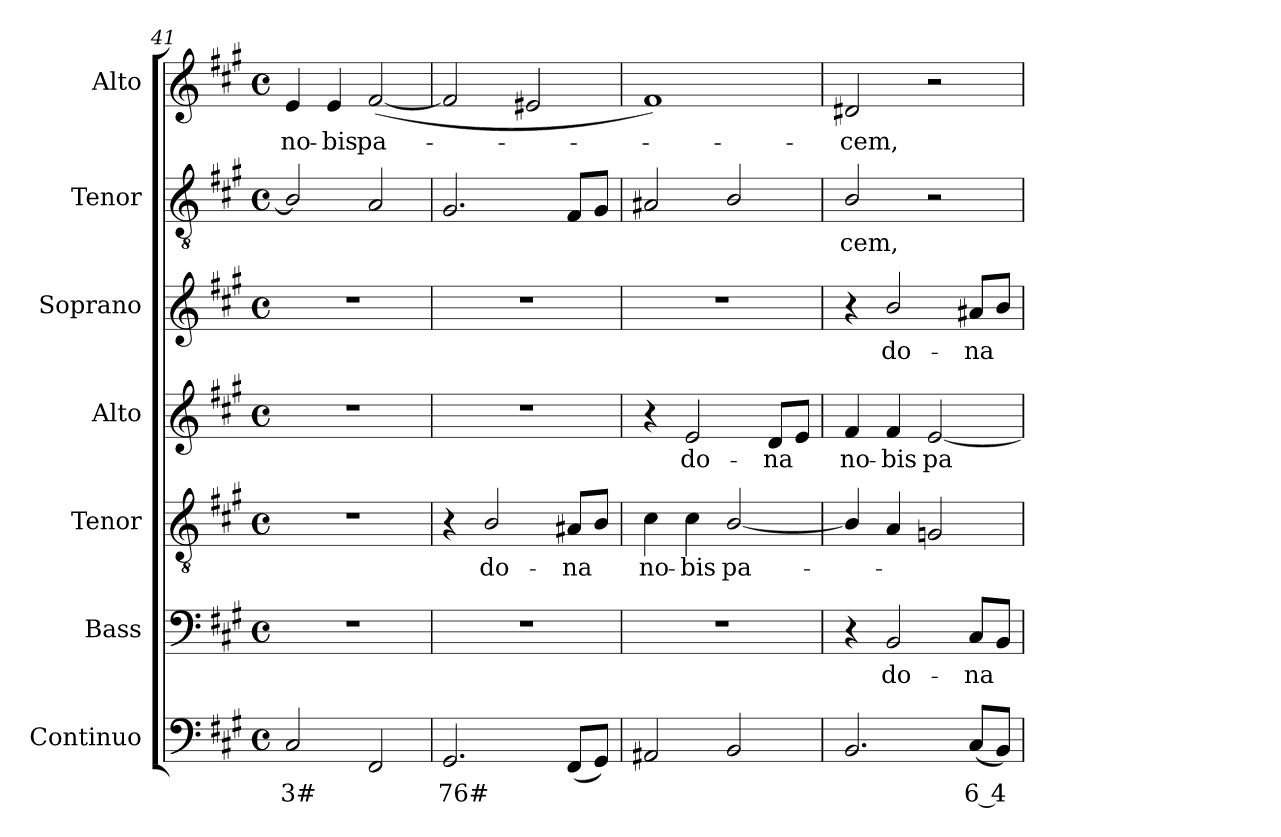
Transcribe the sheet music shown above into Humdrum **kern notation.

**kern	**text	**kern	**text	**kern	**text	**kern	**text	**kern	**text	**kern	**text	**kern	**text
*part7	*part7	*part6	*part6	*part5	*part5	*part4	*part4	*part3	*part3	*part2	*part2	*part1	*part1
*staff7	*staff7	*staff6	*staff6	*staff5	*staff5	*staff4	*staff4	*staff3	*staff3	*staff2	*staff2	*staff1	*staff1
*I"Continuo	*	*I"Bass	*	*I"Tenor	*	*I"Alto	*	*I"Soprano	*	*I"Tenor	*	*I"Alto	*
*I'Cont.	*	*I'B.	*	*I'T.	*	*I'A.	*	*I'S.	*	*I'T.	*	*I'A.	*
*clefF4	*	*clefF4	*	*clefGv2	*	*clefG2	*	*clefG2	*	*clefGv2	*	*clefG2	*
*	*	*	*	*ITrd7c12	*	*	*	*	*	*ITrd7c12	*	*	*
*k[f#c#g#]	*	*k[f#c#g#]	*	*k[f#c#g#]	*	*k[f#c#g#]	*	*k[f#c#g#]	*	*k[f#c#g#]	*	*k[f#c#g#]	*
*A:	*	*A:	*	*A:	*	*A:	*	*A:	*	*A:	*	*A:	*
*M4/4	*	*M4/4	*	*M4/4	*	*M4/4	*	*M4/4	*	*M4/4	*	*M4/4	*
*met(c)	*	*met(c)	*	*met(c)	*	*met(c)	*	*met(c)	*	*met(c)	*	*met(c)	*
=41	=41	=41	=41	=41	=41	=41	=41	=41	=41	=41	=41	=41	=41
!	!LO:LY:b:color=#000000	!	!	!	!	!	!	!	!	!	!	!	!
!	!	!	!	!	!	!	!	!	!	!	!	!	!LO:LY:b:color=#000000
2C#i/	3#	1r	.	1r	.	1r	.	1r	.	2BBi/]	.	4ei/	no-
!	!	!	!	!	!	!	!	!	!	!	!	!	!LO:LY:b:color=#000000
.	.	.	.	.	.	.	.	.	.	.	.	4ei/	-bis
!	!	!	!	!	!	!	!	!	!	!	!	!	!LO:LY:b:color=#000000
2FF#i/	.	.	.	.	.	.	.	.	.	2AAi/	.	([2f#i/	pa-
=42	=42	=42	=42	=42	=42	=42	=42	=42	=42	=42	=42	=42	=42
!	!LO:LY:b:color=#000000	!	!	!	!	!	!	!	!	!	!	!	!
2.GG#i/	76#	1r	.	4r	.	1r	.	1r	.	2.GG#i/	.	2f#i/]	.
!	!	!	!	!	!LO:LY:b:color=#000000	!	!	!	!	!	!	!	!
.	.	.	.	2BBi/	do-	.	.	.	.	.	.	.	.
.	.	.	.	.	.	.	.	.	.	.	.	2e#Xi/	.
!	!	!	!	!	!LO:LY:b:color=#000000	!	!	!	!	!	!	!	!
(8FF#i/L	.	.	.	8AA#Xi/L	-na	.	.	.	.	8FF#i/L	.	.	.
8GG#i/J)	.	.	.	8BBi/J	.	.	.	.	.	8GG#i/J	.	.	.
=43	=43	=43	=43	=43	=43	=43	=43	=43	=43	=43	=43	=43	=43
!	!	!	!	!	!LO:LY:b:color=#000000	!	!	!	!	!	!	!	!
2AA#Xi/	.	1r	.	4C#i\	no-	4r	.	1r	.	2AA#Xi/	.	1f#i)	.
!	!	!	!	!	!LO:LY:b:color=#000000	!	!	!	!	!	!	!	!
!	!	!	!	!	!	!	!LO:LY:b:color=#000000	!	!	!	!	!	!
.	.	.	.	4C#i\	-bis	2ei/	do-	.	.	.	.	.	.
!	!	!	!	!	!LO:LY:b:color=#000000	!	!	!	!	!	!	!	!
2BBi/	.	.	.	[2BBi/	pa-	.	.	.	.	2BBi/	.	.	.
!	!	!	!	!	!	!	!LO:LY:b:color=#000000	!	!	!	!	!	!
.	.	.	.	.	.	8di/L	-na	.	.	.	.	.	.
.	.	.	.	.	.	8ei/J	.	.	.	.	.	.	.
=44	=44	=44	=44	=44	=44	=44	=44	=44	=44	=44	=44	=44	=44
!	!	!	!	!	!	!	!LO:LY:b:color=#000000	!	!	!	!	!	!
!	!	!	!	!	!	!	!	!	!	!	!LO:LY:b:color=#000000	!	!
!	!	!	!	!	!	!	!	!	!	!	!	!	!LO:LY:b:color=#000000
2.BBi/	.	4r	.	4BBi/]	.	4f#i/	no-	4r	.	2BBi/	-cem,	2d#Xi/	-cem,
!	!	!	!LO:LY:b:color=#000000	!	!	!	!	!	!	!	!	!	!
!	!	!	!	!	!	!	!LO:LY:b:color=#000000	!	!	!	!	!	!
!	!	!	!	!	!	!	!	!	!LO:LY:b:color=#000000	!	!	!	!
.	.	2BBi/	do-	4AAi/	.	4f#i/	-bis	2bi/	do-	.	.	.	.
!	!	!	!	!	!	!	!LO:LY:b:color=#000000	!	!	!	!	!	!
.	.	.	.	2GGni/	.	[2ei/	pa-	.	.	2r	.	2r	.
!	!LO:LY:b:color=#000000	!	!	!	!	!	!	!	!	!	!	!	!
!	!	!	!LO:LY:b:color=#000000	!	!	!	!	!	!	!	!	!	!
!	!	!	!	!	!	!	!	!	!LO:LY:b:color=#000000	!	!	!	!
(8C#i/L	6 4	8C#i/L	-na	.	.	.	.	8a#Xi/L	-na	.	.	.	.
8BBi/J)	.	8BBi/J	.	.	.	.	.	8bi/J	.	.	.	.	.
=	=	=	=	=	=	=	=	=	=	=	=	=	=
*-	*-	*-	*-	*-	*-	*-	*-	*-	*-	*-	*-	*-	*-
